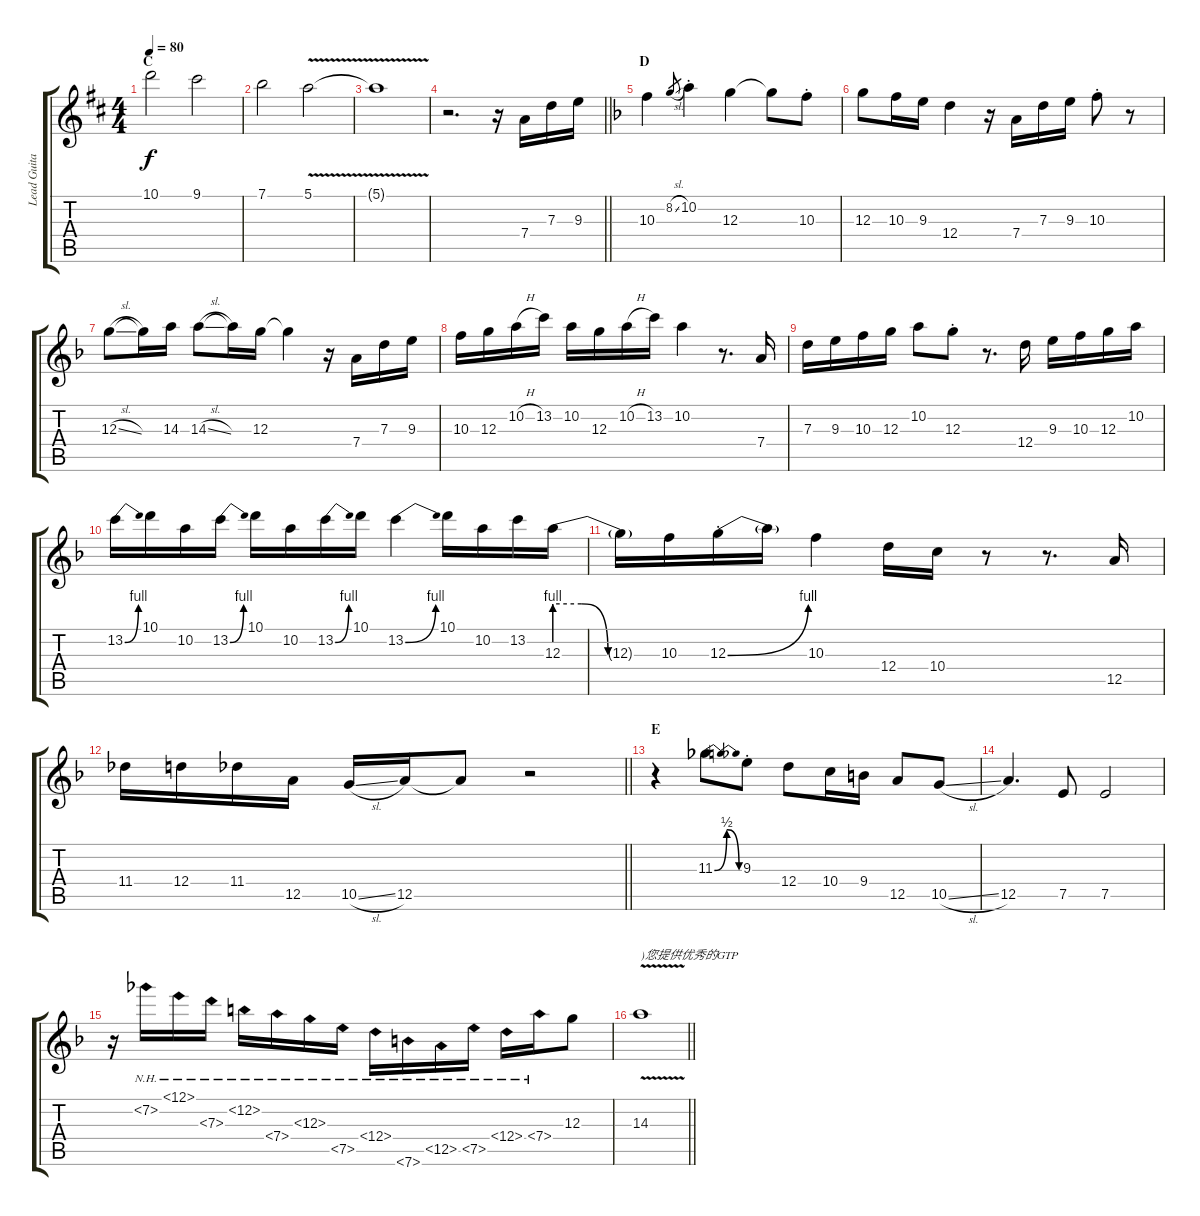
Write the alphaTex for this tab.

\track ("Lead Guitar" "Lead Guita") {instrument distortionguitar}
\staff {score tabs}
\tuning (E4 B3 G3 D3 A2 E2) {hide}
\ts (4 4)
\section ("" "C")
\tempo 80
\clef g2
\ks d
10.1.2{dy f} 9.1.2 |
7.1.2 5.1{v}.2 |
5.1{t}.1 |
\barLineRight lightlight
r.2{d} r.16 7.4.16 7.3.16 9.3.16 |
\section ("" "D")
\ks f
10.3.4 8.2{sl}.8{gr} 10.2{st}.4 12.3.4 12.3{t}.8 10.3{st}.8 |
12.3.8 10.3.16 9.3.16 12.4.4 r.16 7.4.16 7.3.16 9.3.16 10.3{st}.8 r.8 |
12.3{sl}.8 12.3{t}.16 14.3.16 14.3{sl}.8 14.3{t}.16 12.3.16 12.3{t}.4 r.16 7.4.16 7.3.16 9.3.16 |
10.3.16 12.3.16 10.2{h}.16 13.2.16 10.2.16 12.3.16 10.2{h}.16 13.2.16 10.2.4 r.8{d} 7.4.16 |
7.3.16 9.3.16 10.3.16 12.3.16 10.2.8 12.3{st}.8 r.8{d} 12.4.16 9.3.16 10.3.16 12.3.16 10.2.16 |
13.2{be (bend 0 0 60 4)}.16 10.1.16 10.2.16 13.2{be (bend 0 0 60 4)}.16 10.1.16 10.2.16 13.2{be (bend 0 0 60 4)}.16 10.1.16 13.2{be (bend 0 0 60 4)}.4 10.1.16 10.2.16 13.2.16 12.3{be (custom 0 4 15 4 30 0 60 0)}.16 |
12.3{t}.16 10.3.16 12.3{be (bend 0 0 60 4) st}.16 12.3{t}.16 10.3.4 12.4.16 10.4.16 r.8 r.8{d} 12.5.16 |
\barLineRight lightlight
11.4.16 12.4.16 11.4.16 12.5.16 10.5{sl}.16 12.5.16 12.5{t}.8 r.2 |
\section ("" "E")
r.4 11.3{be (bendrelease 0 0 20 2 40 2 60 0)}.8 9.3{st}.8 12.4.8 10.4.16 9.4.16 12.5.8 10.5{sl}.8 |
12.5.4{d} 7.5.8 7.5.2 |
r.16 7.2{nh}.16 12.1{nh}.16 7.3{nh}.16 12.2{nh}.16 7.4{nh}.16 12.3{nh}.16 7.5{nh}.16 12.4{nh}.16 7.6{nh}.16 12.5{nh}.16 7.5{nh}.16 12.4{nh}.16 7.4{nh}.16 12.3.8 |
\barLineRight lightlight
14.3{v}.1{txt ")您提供优秀的GTP"}
